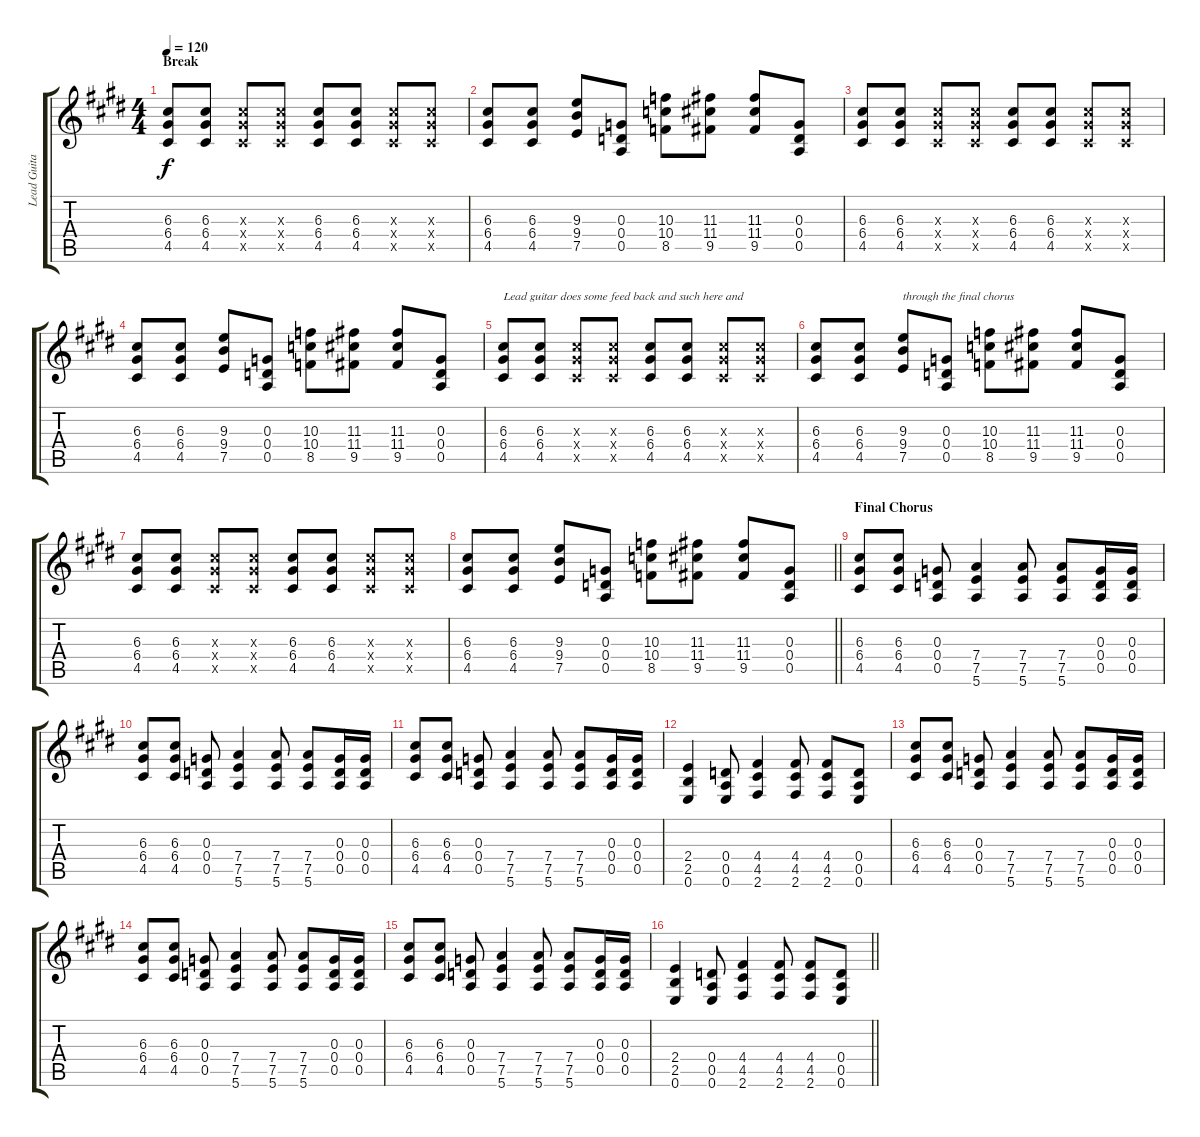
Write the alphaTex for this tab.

\track ("Lead Guitar" "Lead Guita") {instrument distortionguitar}
\staff {score tabs}
\tuning (E4 B3 G3 D3 A2 E2) {hide}
\ts (4 4)
\section ("" "Break")
\tempo 120
\clef g2
\ks e
(6.3 6.4 4.5).8{dy f volume 5 balance 2 instrument overdrivenguitar} (6.3 6.4 4.5).8 (6.3{x} 6.4{x} 4.5{x}).8 (6.3{x} 6.4{x} 4.5{x}).8 (6.3 6.4 4.5).8 (6.3 6.4 4.5).8 (6.3{x} 6.4{x} 4.5{x}).8 (6.3{x} 6.4{x} 4.5{x}).8 |
(6.3 6.4 4.5).8 (6.3 6.4 4.5).8 (9.3 9.4 7.5).8 (0.3 0.4 0.5).8 (10.3 10.4 8.5).8 (11.3 11.4 9.5).8 (11.3 11.4 9.5).8 (0.3 0.4 0.5).8 |
(6.3 6.4 4.5).8 (6.3 6.4 4.5).8 (6.3{x} 6.4{x} 4.5{x}).8 (6.3{x} 6.4{x} 4.5{x}).8 (6.3 6.4 4.5).8 (6.3 6.4 4.5).8 (6.3{x} 6.4{x} 4.5{x}).8 (6.3{x} 6.4{x} 4.5{x}).8 |
(6.3 6.4 4.5).8 (6.3 6.4 4.5).8 (9.3 9.4 7.5).8 (0.3 0.4 0.5).8 (10.3 10.4 8.5).8 (11.3 11.4 9.5).8 (11.3 11.4 9.5).8 (0.3 0.4 0.5).8 |
(6.3 6.4 4.5).8{txt "Lead guitar does some feed back and such here and "} (6.3 6.4 4.5).8 (6.3{x} 6.4{x} 4.5{x}).8 (6.3{x} 6.4{x} 4.5{x}).8 (6.3 6.4 4.5).8 (6.3 6.4 4.5).8 (6.3{x} 6.4{x} 4.5{x}).8 (6.3{x} 6.4{x} 4.5{x}).8 |
(6.3 6.4 4.5).8 (6.3 6.4 4.5).8 (9.3 9.4 7.5).8{txt "through the final chorus"} (0.3 0.4 0.5).8 (10.3 10.4 8.5).8 (11.3 11.4 9.5).8 (11.3 11.4 9.5).8 (0.3 0.4 0.5).8 |
(6.3 6.4 4.5).8 (6.3 6.4 4.5).8 (6.3{x} 6.4{x} 4.5{x}).8 (6.3{x} 6.4{x} 4.5{x}).8 (6.3 6.4 4.5).8 (6.3 6.4 4.5).8 (6.3{x} 6.4{x} 4.5{x}).8 (6.3{x} 6.4{x} 4.5{x}).8 |
\barLineRight lightlight
(6.3 6.4 4.5).8 (6.3 6.4 4.5).8 (9.3 9.4 7.5).8 (0.3 0.4 0.5).8 (10.3 10.4 8.5).8 (11.3 11.4 9.5).8 (11.3 11.4 9.5).8 (0.3 0.4 0.5).8 |
\section ("" "Final Chorus")
(6.3 6.4 4.5).8{instrument distortionguitar} (6.3 6.4 4.5).8 (0.3 0.4 0.5).8 (7.4 7.5 5.6).4 (7.4 7.5 5.6).8 (7.4 7.5 5.6).8 (0.3 0.4 0.5).16 (0.3 0.4 0.5).16 |
(6.3 6.4 4.5).8 (6.3 6.4 4.5).8 (0.3 0.4 0.5).8 (7.4 7.5 5.6).4 (7.4 7.5 5.6).8 (7.4 7.5 5.6).8 (0.3 0.4 0.5).16 (0.3 0.4 0.5).16 |
(6.3 6.4 4.5).8 (6.3 6.4 4.5).8 (0.3 0.4 0.5).8 (7.4 7.5 5.6).4 (7.4 7.5 5.6).8 (7.4 7.5 5.6).8 (0.3 0.4 0.5).16 (0.3 0.4 0.5).16 |
(2.4 2.5 0.6).4 (0.4 0.5 0.6).8 (4.4 4.5 2.6).4 (4.4 4.5 2.6).8 (4.4 4.5 2.6).8 (0.4 0.5 0.6).8 |
(6.3 6.4 4.5).8 (6.3 6.4 4.5).8 (0.3 0.4 0.5).8 (7.4 7.5 5.6).4 (7.4 7.5 5.6).8 (7.4 7.5 5.6).8 (0.3 0.4 0.5).16 (0.3 0.4 0.5).16 |
(6.3 6.4 4.5).8 (6.3 6.4 4.5).8 (0.3 0.4 0.5).8 (7.4 7.5 5.6).4 (7.4 7.5 5.6).8 (7.4 7.5 5.6).8 (0.3 0.4 0.5).16 (0.3 0.4 0.5).16 |
(6.3 6.4 4.5).8 (6.3 6.4 4.5).8 (0.3 0.4 0.5).8 (7.4 7.5 5.6).4 (7.4 7.5 5.6).8 (7.4 7.5 5.6).8 (0.3 0.4 0.5).16 (0.3 0.4 0.5).16 |
\barLineRight lightlight
(2.4 2.5 0.6).4 (0.4 0.5 0.6).8 (4.4 4.5 2.6).4 (4.4 4.5 2.6).8 (4.4 4.5 2.6).8 (0.4 0.5 0.6).8
